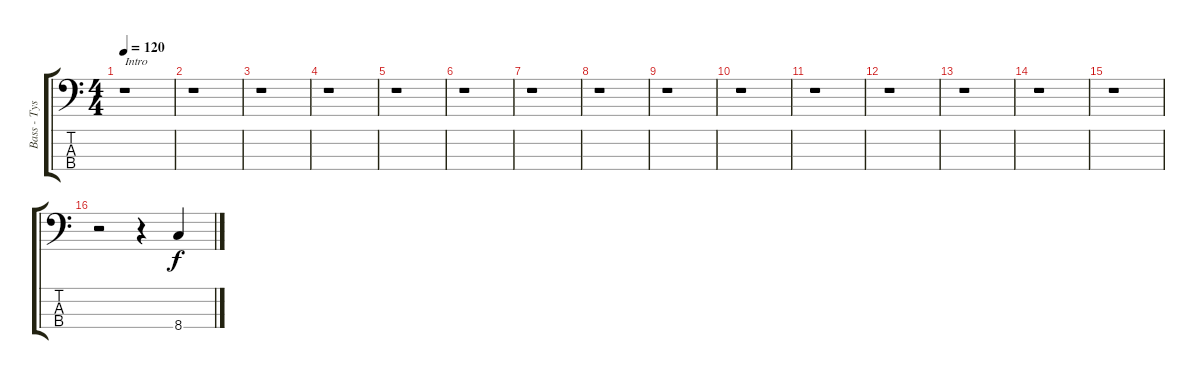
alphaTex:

\track ("Bass - Tyson" "Bass - Tys") {instrument electricbasspick}
\staff {score tabs}
\tuning (G2 D2 A1 E1) {hide}
\ts (4 4)
\tempo 120
\clef f4
\ks c
r.1{txt "Intro" dy f instrument electricbasspick} |
r.1 |
r.1 |
r.1 |
r.1 |
r.1 |
r.1 |
r.1 |
r.1 |
r.1 |
r.1 |
r.1 |
r.1 |
r.1 |
r.1 |
r.2 r.4 8.4{ss}.4
